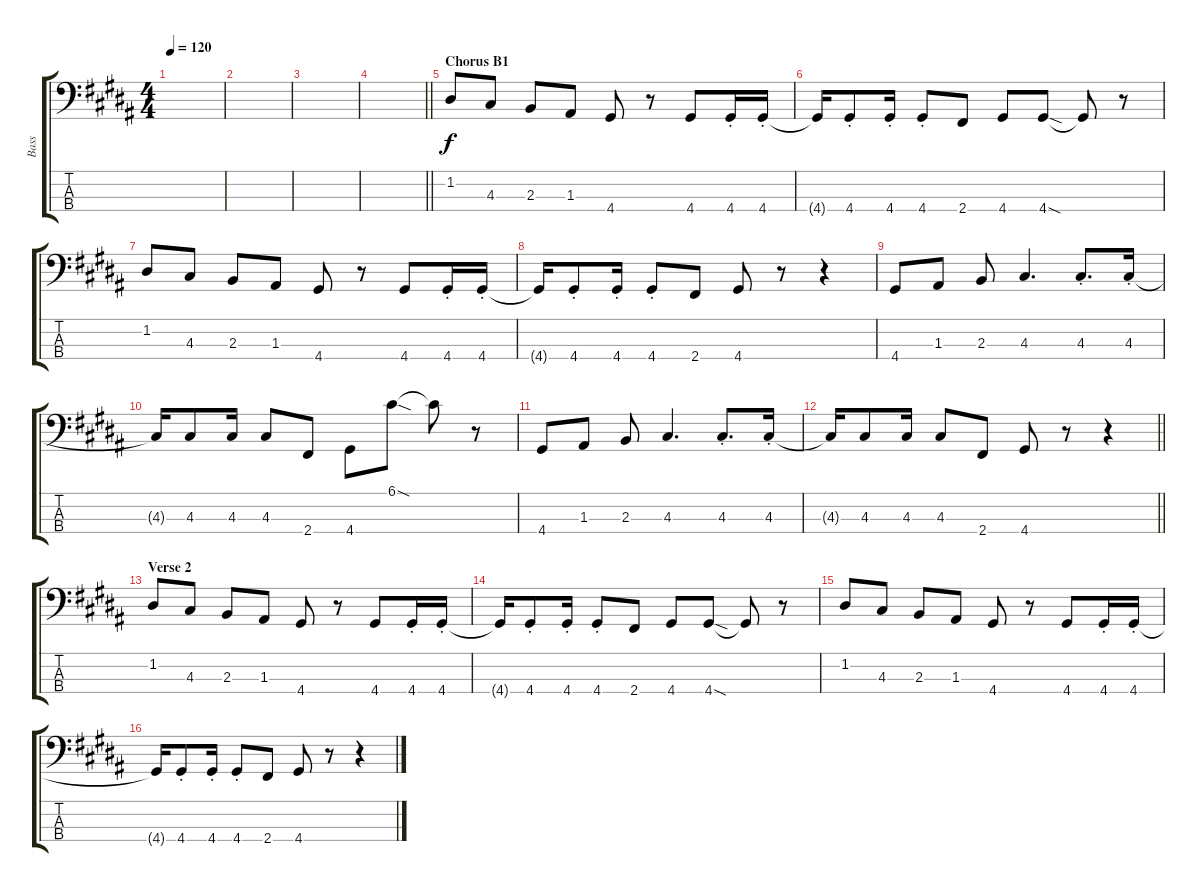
\track ("Bass" "Bass") {instrument electricbassfinger}
\staff {score tabs}
\tuning (G2 D2 A1 E1) {hide}
\ts (4 4)
\tempo 120
\clef f4
\ks g#minor
|
|
|
\barLineRight lightlight
|
\section ("" "Chorus B1")
1.2.8 4.3.8 2.3.8 1.3.8 4.4.8 r.8 4.4.8 4.4{st}.16 4.4{st}.16 |
4.4{t}.16 4.4{st}.8 4.4{st}.16 4.4{st}.8 2.4.8 4.4.8 4.4{sod}.8 4.4{t}.8 r.8 |
1.2.8 4.3.8 2.3.8 1.3.8 4.4.8 r.8 4.4.8 4.4{st}.16 4.4{st}.16 |
4.4{t}.16 4.4{st}.8 4.4{st}.16 4.4{st}.8 2.4.8 4.4.8 r.8 r.4 |
4.4.8 1.3.8 2.3.8 4.3.4{d} 4.3{st}.8{d} 4.3{st}.16 |
4.3{t}.16 4.3.8 4.3.16 4.3.8 2.4.8 4.4.8 6.1{sod}.8 6.1{t}.8 r.8 |
4.4.8 1.3.8 2.3.8 4.3.4{d} 4.3{st}.8{d} 4.3{st}.16 |
\barLineRight lightlight
4.3{t}.16 4.3.8 4.3.16 4.3.8 2.4.8 4.4.8 r.8 r.4 |
\section ("" "Verse 2")
1.2.8 4.3.8 2.3.8 1.3.8 4.4.8 r.8 4.4.8 4.4{st}.16 4.4{st}.16 |
4.4{t}.16 4.4{st}.8 4.4{st}.16 4.4{st}.8 2.4.8 4.4.8 4.4{sod}.8 4.4{t}.8 r.8 |
1.2.8 4.3.8 2.3.8 1.3.8 4.4.8 r.8 4.4.8 4.4{st}.16 4.4{st}.16 |
4.4{t}.16 4.4{st}.8 4.4{st}.16 4.4{st}.8 2.4.8 4.4.8 r.8 r.4
